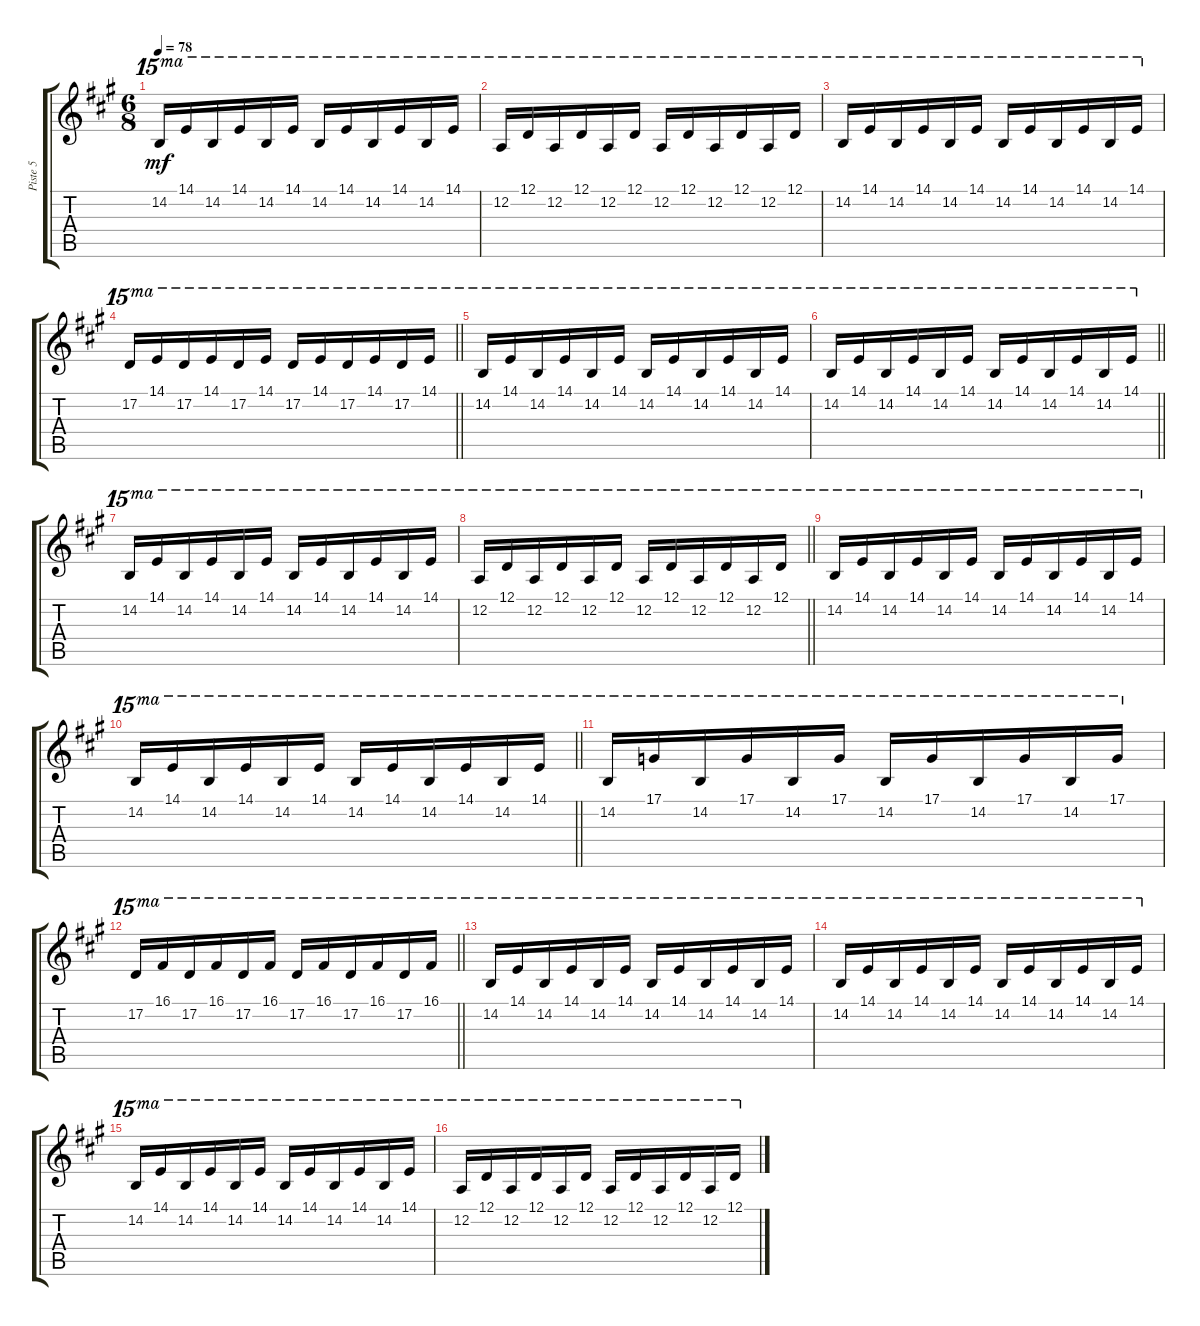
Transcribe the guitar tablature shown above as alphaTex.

\track ("Piste 5" "Piste 5") {instrument electricguitarjazz}
\staff {score tabs}
\tuning (D4 A3 F3 C3 G2 C2) {hide}
\ts (6 8)
\tempo 78
\clef g2
\ks a
14.2.16{ot 15ma dy mf} 14.1.16{ot 15ma} 14.2.16{ot 15ma} 14.1.16{ot 15ma} 14.2.16{ot 15ma} 14.1.16{ot 15ma} 14.2.16{ot 15ma} 14.1.16{ot 15ma} 14.2.16{ot 15ma} 14.1.16{ot 15ma} 14.2.16{ot 15ma} 14.1.16{ot 15ma} |
12.2.16{ot 15ma} 12.1.16{ot 15ma} 12.2.16{ot 15ma} 12.1.16{ot 15ma} 12.2.16{ot 15ma} 12.1.16{ot 15ma} 12.2.16{ot 15ma} 12.1.16{ot 15ma} 12.2.16{ot 15ma} 12.1.16{ot 15ma} 12.2.16{ot 15ma} 12.1.16{ot 15ma} |
14.2.16{ot 15ma} 14.1.16{ot 15ma} 14.2.16{ot 15ma} 14.1.16{ot 15ma} 14.2.16{ot 15ma} 14.1.16{ot 15ma} 14.2.16{ot 15ma} 14.1.16{ot 15ma} 14.2.16{ot 15ma} 14.1.16{ot 15ma} 14.2.16{ot 15ma} 14.1.16{ot 15ma} |
\barLineRight lightlight
17.2.16{ot 15ma} 14.1.16{ot 15ma} 17.2.16{ot 15ma} 14.1.16{ot 15ma} 17.2.16{ot 15ma} 14.1.16{ot 15ma} 17.2.16{ot 15ma} 14.1.16{ot 15ma} 17.2.16{ot 15ma} 14.1.16{ot 15ma} 17.2.16{ot 15ma} 14.1.16{ot 15ma} |
14.2.16{ot 15ma} 14.1.16{ot 15ma} 14.2.16{ot 15ma} 14.1.16{ot 15ma} 14.2.16{ot 15ma} 14.1.16{ot 15ma} 14.2.16{ot 15ma} 14.1.16{ot 15ma} 14.2.16{ot 15ma} 14.1.16{ot 15ma} 14.2.16{ot 15ma} 14.1.16{ot 15ma} |
\barLineRight lightlight
14.2.16{ot 15ma} 14.1.16{ot 15ma} 14.2.16{ot 15ma} 14.1.16{ot 15ma} 14.2.16{ot 15ma} 14.1.16{ot 15ma} 14.2.16{ot 15ma} 14.1.16{ot 15ma} 14.2.16{ot 15ma} 14.1.16{ot 15ma} 14.2.16{ot 15ma} 14.1.16{ot 15ma} |
14.2.16{ot 15ma} 14.1.16{ot 15ma} 14.2.16{ot 15ma} 14.1.16{ot 15ma} 14.2.16{ot 15ma} 14.1.16{ot 15ma} 14.2.16{ot 15ma} 14.1.16{ot 15ma} 14.2.16{ot 15ma} 14.1.16{ot 15ma} 14.2.16{ot 15ma} 14.1.16{ot 15ma} |
\barLineRight lightlight
12.2.16{ot 15ma} 12.1.16{ot 15ma} 12.2.16{ot 15ma} 12.1.16{ot 15ma} 12.2.16{ot 15ma} 12.1.16{ot 15ma} 12.2.16{ot 15ma} 12.1.16{ot 15ma} 12.2.16{ot 15ma} 12.1.16{ot 15ma} 12.2.16{ot 15ma} 12.1.16{ot 15ma} |
14.2.16{ot 15ma} 14.1.16{ot 15ma} 14.2.16{ot 15ma} 14.1.16{ot 15ma} 14.2.16{ot 15ma} 14.1.16{ot 15ma} 14.2.16{ot 15ma} 14.1.16{ot 15ma} 14.2.16{ot 15ma} 14.1.16{ot 15ma} 14.2.16{ot 15ma} 14.1.16{ot 15ma} |
\barLineRight lightlight
14.2.16{ot 15ma} 14.1.16{ot 15ma} 14.2.16{ot 15ma} 14.1.16{ot 15ma} 14.2.16{ot 15ma} 14.1.16{ot 15ma} 14.2.16{ot 15ma} 14.1.16{ot 15ma} 14.2.16{ot 15ma} 14.1.16{ot 15ma} 14.2.16{ot 15ma} 14.1.16{ot 15ma} |
14.2.16{ot 15ma} 17.1.16{ot 15ma} 14.2.16{ot 15ma} 17.1.16{ot 15ma} 14.2.16{ot 15ma} 17.1.16{ot 15ma} 14.2.16{ot 15ma} 17.1.16{ot 15ma} 14.2.16{ot 15ma} 17.1.16{ot 15ma} 14.2.16{ot 15ma} 17.1.16{ot 15ma} |
\barLineRight lightlight
17.2.16{ot 15ma} 16.1.16{ot 15ma} 17.2.16{ot 15ma} 16.1.16{ot 15ma} 17.2.16{ot 15ma} 16.1.16{ot 15ma} 17.2.16{ot 15ma} 16.1.16{ot 15ma} 17.2.16{ot 15ma} 16.1.16{ot 15ma} 17.2.16{ot 15ma} 16.1.16{ot 15ma} |
14.2.16{ot 15ma} 14.1.16{ot 15ma} 14.2.16{ot 15ma} 14.1.16{ot 15ma} 14.2.16{ot 15ma} 14.1.16{ot 15ma} 14.2.16{ot 15ma} 14.1.16{ot 15ma} 14.2.16{ot 15ma} 14.1.16{ot 15ma} 14.2.16{ot 15ma} 14.1.16{ot 15ma} |
14.2.16{ot 15ma} 14.1.16{ot 15ma} 14.2.16{ot 15ma} 14.1.16{ot 15ma} 14.2.16{ot 15ma} 14.1.16{ot 15ma} 14.2.16{ot 15ma} 14.1.16{ot 15ma} 14.2.16{ot 15ma} 14.1.16{ot 15ma} 14.2.16{ot 15ma} 14.1.16{ot 15ma} |
14.2.16{ot 15ma} 14.1.16{ot 15ma} 14.2.16{ot 15ma} 14.1.16{ot 15ma} 14.2.16{ot 15ma} 14.1.16{ot 15ma} 14.2.16{ot 15ma} 14.1.16{ot 15ma} 14.2.16{ot 15ma} 14.1.16{ot 15ma} 14.2.16{ot 15ma} 14.1.16{ot 15ma} |
12.2.16{ot 15ma} 12.1.16{ot 15ma} 12.2.16{ot 15ma} 12.1.16{ot 15ma} 12.2.16{ot 15ma} 12.1.16{ot 15ma} 12.2.16{ot 15ma} 12.1.16{ot 15ma} 12.2.16{ot 15ma} 12.1.16{ot 15ma} 12.2.16{ot 15ma} 12.1.16{ot 15ma}
